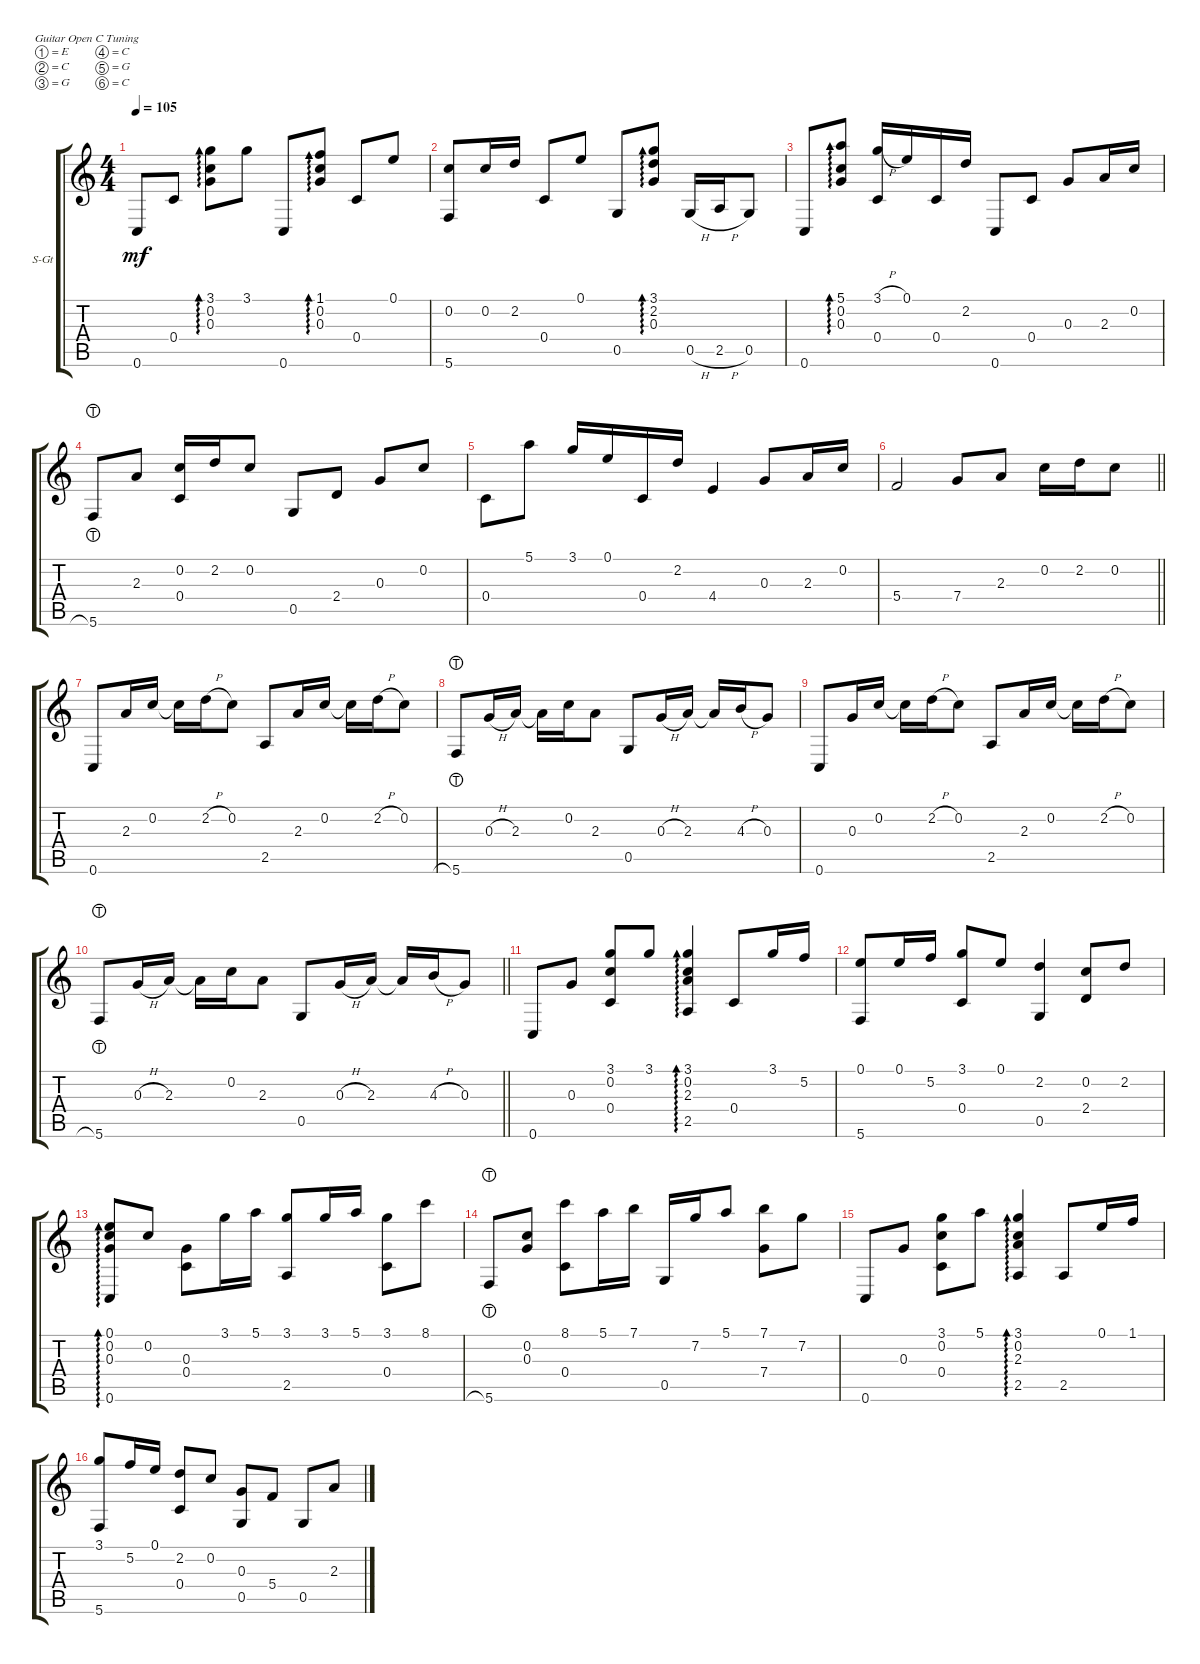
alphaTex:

\defaultSystemsLayout 4
\bracketExtendMode groupsimilarinstruments
\firstSystemTrackNameOrientation horizontal
\otherSystemsTrackNameOrientation horizontal
\track ("Steel Guitar" "S-Gt") {instrument acousticguitarsteel}
\staff {score tabs}
\tuning (E4 C4 G3 C3 G2 C2)
\ts (4 4)
\tempo 105
\clef g2
\ks c
0.6.8{dy mf} 0.4.8 (0.3 0.2 3.1).8{ad 0} 3.1.8 0.6.8 (1.1 0.2 0.3).8{ad 0} 0.4.8 0.1.8 |
(0.2 5.6).8 0.2.16 2.2.16 0.4.8 0.1.8 0.5.8 (3.1 2.2 0.3).8{ad 0} 0.5{h}.16 2.5{h}.16 0.5.8 |
0.6.8 (5.1 0.2 0.3).8{ad 0} (3.1{h} 0.4).16 0.1.16 0.4.16 2.2.16 0.6.8 0.4.8 0.3.8 2.3.16 0.2.16 |
5.6{lht}.8 2.3.8 (0.2 0.4).16 2.2.16 0.2.8 0.5.8 2.4.8 0.3.8 0.2.8 |
0.4.8 5.1.8 3.1.16 0.1.16 0.4.16 2.2.16 4.4.4 0.3.8 2.3.16 0.2.16 |
\barLineRight lightlight
5.4.2 7.4.8 2.3.8 0.2.16 2.2.16 0.2.8 |
0.6.8 2.3.16 0.2.16 0.2{t}.16 2.2{h}.16 0.2.8 2.5.8 2.3.16 0.2.16 0.2{t}.16 2.2{h}.16 0.2.8 |
5.6{lht}.8 0.3{h}.16 2.3.16 2.3{t}.16 0.2.16 2.3.8 0.5.8 0.3{h}.16 2.3.16 2.3{t}.16 4.3{h}.16 0.3.8 |
0.6.8 0.3.16 0.2.16 0.2{t}.16 2.2{h}.16 0.2.8 2.5.8 2.3.16 0.2.16 0.2{t}.16 2.2{h}.16 0.2.8 |
\barLineRight lightlight
5.6{lht}.8 0.3{h}.16 2.3.16 2.3{t}.16 0.2.16 2.3.8 0.5.8 0.3{h}.16 2.3.16 2.3{t}.16 4.3{h}.16 0.3.8 |
0.6.8 0.3.8 (0.2 3.1 0.4).8 3.1.8 (3.1 0.2 2.3 2.5).4{ad 0} 0.4.8 3.1.16 5.2.16 |
(0.1 5.6).8 0.1.16 5.2.16 (3.1 0.4).8 0.1.8 (2.2 0.5).4 (0.2 2.4).8 2.2.8 |
(0.2 0.1 0.3 0.6).8{ad 0} 0.2.8 (0.3 0.4).8 3.1.16 5.1.16 (3.1 2.5).8 3.1.16 5.1.16 (3.1 0.4).8 8.1.8 |
5.6{lht}.8 (0.2 0.3).8 (8.1 0.4).8 5.1.16 7.1.16 0.5.16 7.2.16 5.1.8 (7.1 7.4).8 7.2.8 |
0.6.8 0.3.8 (0.4 0.2 3.1).8 5.1.8 (3.1 0.2 2.3 2.5).4{ad 0} 2.5.8 0.1.16 1.1.16 |
(3.1 5.6).8 5.2.16 0.1.16 (2.2 0.4).8 0.2.8 (0.3 0.5).8 5.4.8 0.5.8 2.3.8
